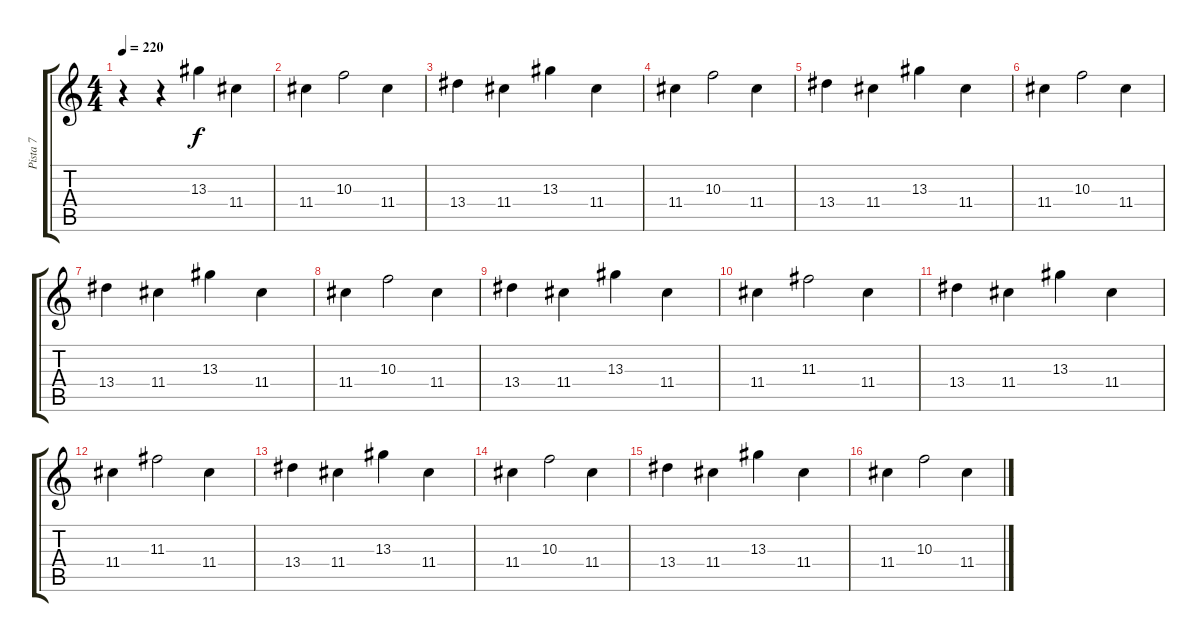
\track ("Pista 7" "Pista 7") {instrument electricguitarjazz}
\staff {score tabs}
\tuning (E4 B3 G3 D3 A2 E2) {hide}
\ts (4 4)
\tempo 220
\clef g2
\ks c
r.4{dy f} r.4 13.3.4 11.4.4 |
11.4.4 10.3.2 11.4.4 |
13.4.4 11.4.4 13.3.4 11.4.4 |
11.4.4 10.3.2 11.4.4 |
13.4.4 11.4.4 13.3.4 11.4.4 |
11.4.4 10.3.2 11.4.4 |
13.4.4 11.4.4 13.3.4 11.4.4 |
11.4.4 10.3.2 11.4.4 |
13.4.4 11.4.4 13.3.4 11.4.4 |
11.4.4 11.3.2 11.4.4 |
13.4.4 11.4.4 13.3.4 11.4.4 |
11.4.4 11.3.2 11.4.4 |
13.4.4 11.4.4 13.3.4 11.4.4 |
11.4.4 10.3.2 11.4.4 |
13.4.4 11.4.4 13.3.4 11.4.4 |
11.4.4 10.3.2 11.4.4
